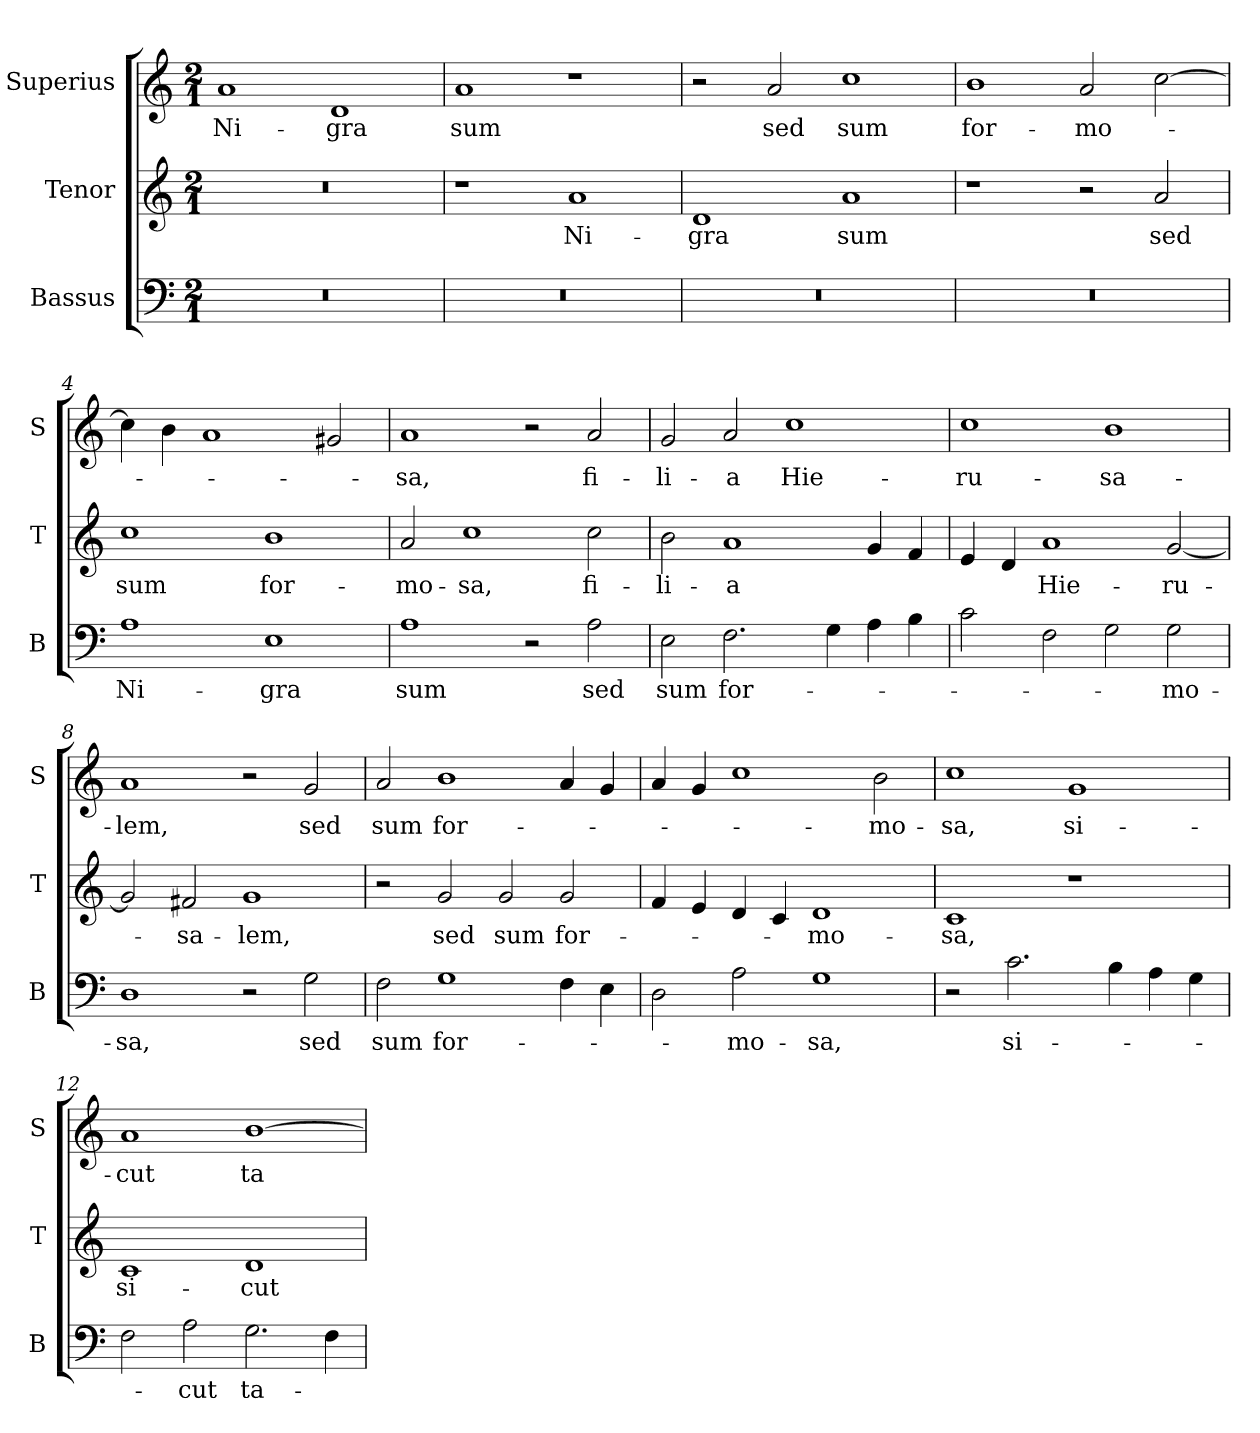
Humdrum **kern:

**kern	**text	**kern	**text	**kern	**text
*part3	*part3	*part2	*part2	*part1	*part1
*staff3	*staff3	*staff2	*staff2	*staff1	*staff1
*I"Bassus	*	*I"Tenor	*	*I"Superius	*
*I'B	*	*I'T	*	*I'S	*
*clefF4	*	*clefG2	*	*clefG2	*
*k[]	*	*k[]	*	*k[]	*
*C:	*	*C:	*	*C:	*
*M2/1	*	*M2/1	*	*M2/1	*
=	=	=	=	=	=
0r	.	0r	.	1a	Ni-
.	.	.	.	1d	-gra
=1	=1	=1	=1	=1	=1
0r	.	1r	.	1a	sum
.	.	1a	Ni-	1r	.
=2	=2	=2	=2	=2	=2
0r	.	1d	-gra	2r	.
.	.	.	.	2a	sed
.	.	1a	sum	1cc	sum
=3	=3	=3	=3	=3	=3
0r	.	1r	.	1b	for-
.	.	2r	.	2a	-mo-
.	.	2a	sed	[2cc	.
=4	=4	=4	=4	=4	=4
1A	Ni-	1cc	sum	4cc]	.
.	.	.	.	4b	.
.	.	.	.	1a	.
1E	-gra	1b	for-	.	.
.	.	.	.	2g#X	.
=5	=5	=5	=5	=5	=5
1A	sum	2a	-mo-	1a	-sa,
.	.	1cc	-sa,	.	.
2r	.	.	.	2r	.
2A	sed	2cc	fi-	2a	fi-
=6	=6	=6	=6	=6	=6
2E	sum	2b	-li-	2g	-li-
2.F	for-	1a	-a	2a	-a
.	.	.	.	1cc	Hie-
4G	.	.	.	.	.
4A	.	4g	.	.	.
4B	.	4f	.	.	.
=7	=7	=7	=7	=7	=7
2c	.	4e	.	1cc	-ru-
.	.	4d	.	.	.
2F	.	1a	Hie-	.	.
2G	.	.	.	1b	-sa-
2G	-mo-	[2g	-ru-	.	.
=8	=8	=8	=8	=8	=8
1D	-sa,	2g]	.	1a	-lem,
.	.	2f#X	-sa-	.	.
2r	.	1g	-lem,	2r	.
2G	sed	.	.	2g	sed
=9	=9	=9	=9	=9	=9
2F	sum	2r	.	2a	sum
1G	for-	2g	sed	1b	for-
.	.	2g	sum	.	.
4F	.	2g	for-	4a	.
4E	.	.	.	4g	.
=10	=10	=10	=10	=10	=10
2D	.	4f	.	4a	.
.	.	4e	.	4g	.
2A	-mo-	4d	.	1cc	.
.	.	4c	.	.	.
1G	-sa,	1d	-mo-	.	.
.	.	.	.	2b	-mo-
=11	=11	=11	=11	=11	=11
2r	.	1c	-sa,	1cc	-sa,
2.c	si-	.	.	.	.
.	.	1r	.	1g	si-
4B	.	.	.	.	.
4A	.	.	.	.	.
4G	.	.	.	.	.
=12	=12	=12	=12	=12	=12
2F	.	1c	si-	1a	-cut
2A	-cut	.	.	.	.
2.G	ta-	1d	-cut	[1b	ta-
4F	.	.	.	.	.
=	=	=	=	=	=
*-	*-	*-	*-	*-	*-
